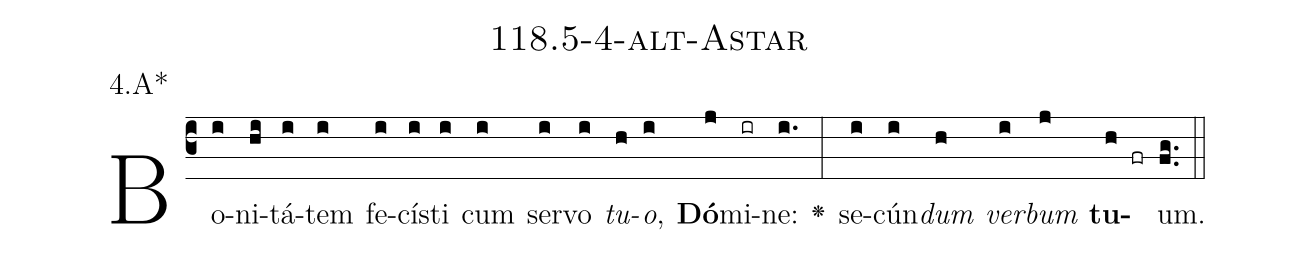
name: 118.5-4-alt-Astar;
annotation: 4.A*;
%%
(c3)Bo(i)ni(hi)tá(i)tem(i) fe(i)cís(i)ti(i) cum(i) ser(i)vo(i) <i>tu</i>(h)<i>o</i>,(i) <b>Dó</b>(j)mi(ir)ne:(i.) <v>\greheightstar</v>(:) se(i)cún(i)<i>dum</i>(h) <i>ver</i>(i)<i>bum</i>(j) <b>tu</b>(h fr)um.(fg..) (::)


%E(i) u(h) o(i) u(j) a(h) e.(fg..) (::)
